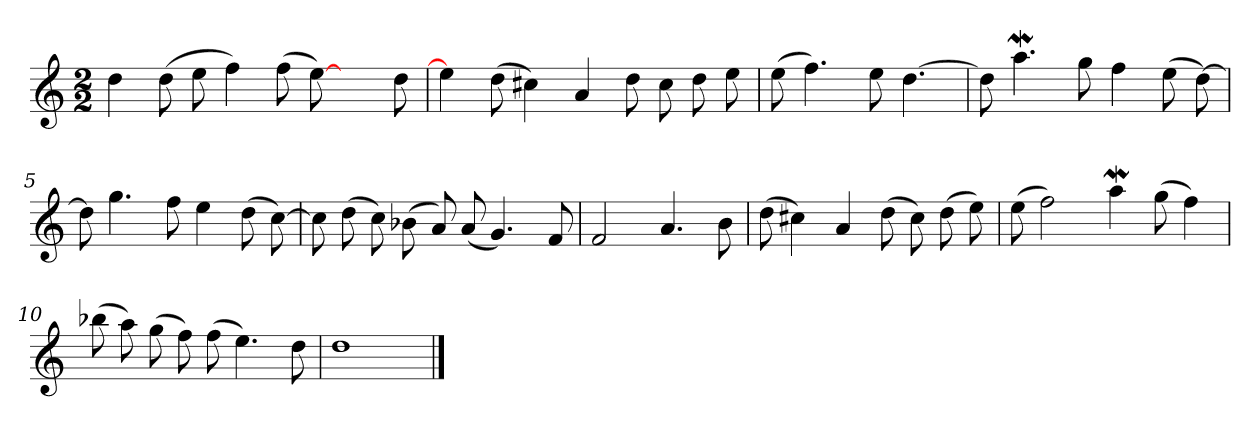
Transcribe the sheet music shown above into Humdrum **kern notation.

**kern
*part1
*staff1
*clefG2
*k[]
*D:dor
*M2/2
*MM120
=1
4dd
(8dd
8ee
4ff)
(8ff
[8ee)
4ryy
8dd
=2
4ee]
(8dd
4cc#X)
4a
8dd
8cc#
8dd
8ee
=3
(8ee
4.ff)
8ee
[4.dd
=4
8dd]
4.aaW
8gg
4ff
(8ee
[8dd)
=5
8dd]
4.gg
8ff
4ee
(8dd
[8cc)
=6
8cc]
(8dd
8cc)
(8b-X
8a)
(8a
4.g)
8f
=7
2f
4.a
8b
=8
(8dd
4cc#X)
4a
(8dd
8cc#)
(8dd
8ee)
=9
(8ee
2ff)
4aaW
(8gg
4ff)
=10
(8bb-X
8aa)
(8gg
8ff)
(8ff
4.ee)
8dd
=11
1dd
==
*-
